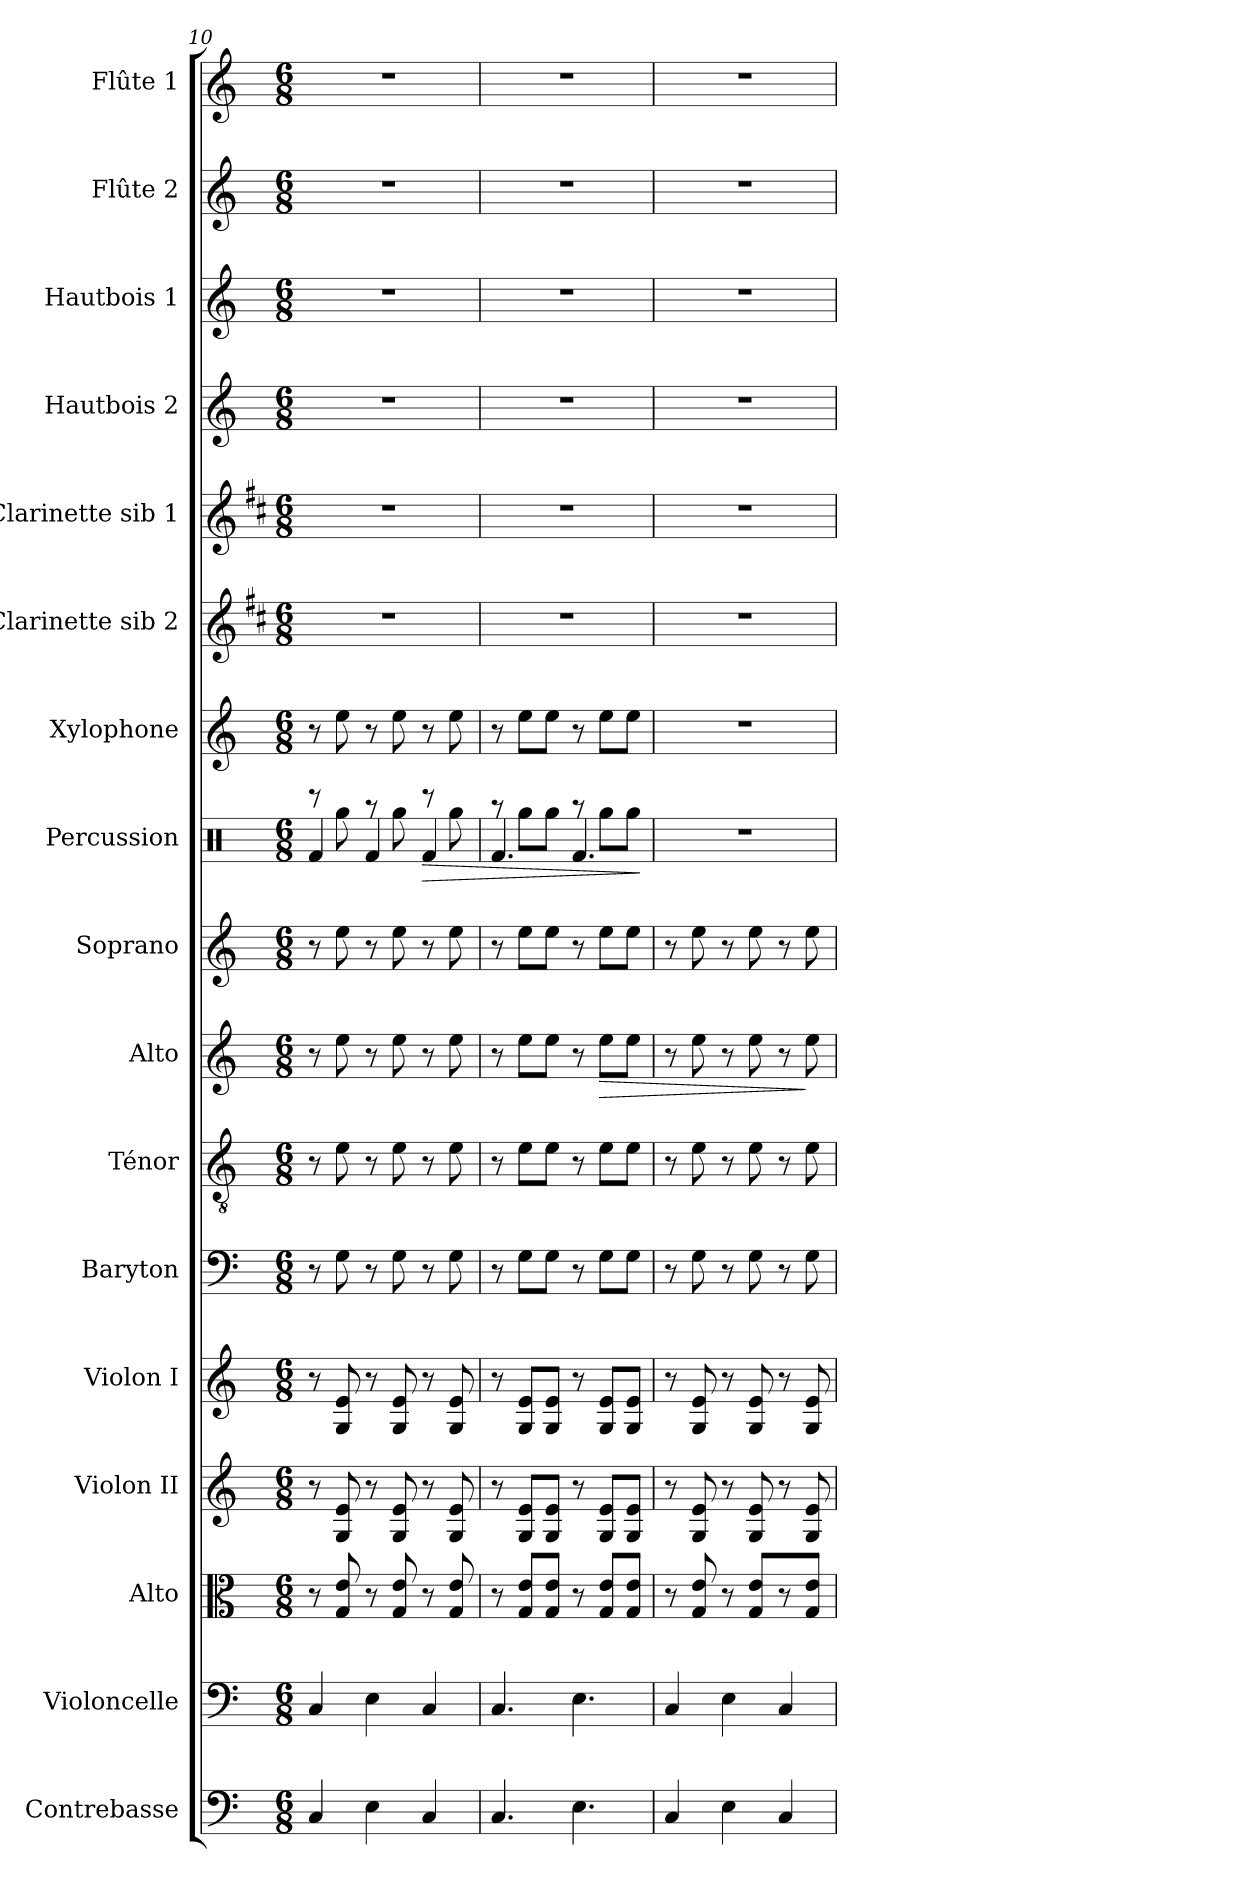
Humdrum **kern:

**kern	**kern	**kern	**kern	**kern	**kern	**kern	**kern	**dynam	**kern	**kern	**dynam	**kern	**kern	**kern	**kern	**kern	**kern	**kern
*part17	*part16	*part15	*part14	*part13	*part12	*part11	*part10	*part10	*part9	*part8	*part8	*part7	*part6	*part5	*part4	*part3	*part2	*part1
*staff17	*staff16	*staff15	*staff14	*staff13	*staff12	*staff11	*staff10	*staff10	*staff9	*staff8	*staff8	*staff7	*staff6	*staff5	*staff4	*staff3	*staff2	*staff1
*I"Contrebasse	*I"Violoncelle	*I"Alto	*I"Violon II	*I"Violon I	*I"Baryton	*I"Ténor	*I"Alto	*	*I"Soprano	*I"Percussion	*	*I"Xylophone	*I"Clarinette sib 2	*I"Clarinette sib 1	*I"Hautbois 2	*I"Hautbois 1	*I"Flûte 2	*I"Flûte 1
*I'Cb.	*I'Vc.	*I'A	*I'Vln. II	*I'Vln. I	*I'Bar.	*I'T	*I'A	*	*I'S	*I'Perc.	*	*I'Xyl.	*I'Cl. Sib 2	*I'Cl. Sib 1	*I'Hb. 2	*I'Hb. 1	*I'Fl. 2	*I'Fl. 1
*clefF4	*clefF4	*clefC3	*clefG2	*clefG2	*clefF4	*clefGv2	*clefG2	*	*clefG2	*clefX	*	*clefG2	*clefG2	*clefG2	*clefG2	*clefG2	*clefG2	*clefG2
*ITrd7c12	*	*	*	*	*	*	*	*	*	*	*	*	*ITrd1c2	*ITrd1c2	*	*	*	*
*k[]	*k[]	*k[]	*k[]	*k[]	*k[]	*k[]	*k[]	*	*k[]	*k[]	*	*k[]	*k[]	*k[]	*k[]	*k[]	*k[]	*k[]
*C:	*C:	*C:	*C:	*C:	*C:	*C:	*C:	*	*C:	*C:	*	*C:	*C:	*C:	*C:	*C:	*C:	*C:
*M6/8	*M6/8	*M6/8	*M6/8	*M6/8	*M6/8	*M6/8	*M6/8	*	*M6/8	*M6/8	*	*M6/8	*M6/8	*M6/8	*M6/8	*M6/8	*M6/8	*M6/8
=10	=10	=10	=10	=10	=10	=10	=10	=10	=10	=10	=10	=10	=10	=10	=10	=10	=10	=10
*	*	*	*	*	*	*	*	*	*	*^	*	*	*	*	*	*	*	*
4CC/	4C/	8r	8r	8r	8r	8r	8r	.	8r	4Rf/	8rbb	.	8r	2.r	2.r	2.r	2.r	2.r	2.r
.	.	8G/ 8e/	8G/ 8e/	8G/ 8e/	8G\	8e\	8ee\	.	8ee\	.	8Rgg\	.	8ee\	.	.	.	.	.	.
4EE\	4E\	8r	8r	8r	8r	8r	8r	.	8r	4Rf/	8raa	.	8r	.	.	.	.	.	.
.	.	8G/ 8e/	8G/ 8e/	8G/ 8e/	8G\	8e\	8ee\	.	8ee\	.	8Rgg\	.	8ee\	.	.	.	.	.	.
!	!	!	!	!	!	!	!	!	!	!	!	!LO:HP:b	!	!	!	!	!	!	!
4CC/	4C/	8r	8r	8r	8r	8r	8r	.	8r	4Rf/	8rbb	>	8r	.	.	.	.	.	.
.	.	8G/ 8e/	8G/ 8e/	8G/ 8e/	8G\	8e\	8ee\	.	8ee\	.	8Rgg\	.	8ee\	.	.	.	.	.	.
=11	=11	=11	=11	=11	=11	=11	=11	=11	=11	=11	=11	=11	=11	=11	=11	=11	=11	=11	=11
4.CC/	4.C/	8r	8r	8r	8r	8r	8r	.	8r	4.Rf/	8raa	.	8r	2.r	2.r	2.r	2.r	2.r	2.r
.	.	8G/ 8e/L	8G/ 8e/L	8G/ 8e/L	8G\L	8e\L	8ee\L	.	8ee\L	.	8Rgg\L	.	8ee\L	.	.	.	.	.	.
.	.	8G/ 8e/J	8G/ 8e/J	8G/ 8e/J	8G\J	8e\J	8ee\J	.	8ee\J	.	8Rgg\J	.	8ee\J	.	.	.	.	.	.
4.EE\	4.E\	8r	8r	8r	8r	8r	8r	.	8r	4.Rf/	8rgg	.	8r	.	.	.	.	.	.
!	!	!	!	!	!	!	!	!LO:HP:b	!	!	!	!	!	!	!	!	!	!	!
.	.	8G/ 8e/L	8G/ 8e/L	8G/ 8e/L	8G\L	8e\L	8ee\L	>	8ee\L	.	8Rgg\L	.	8ee\L	.	.	.	.	.	.
.	.	8G/ 8e/J	8G/ 8e/J	8G/ 8e/J	8G\J	8e\J	8ee\J	.	8ee\J	.	8Rgg\J	.	8ee\J	.	.	.	.	.	.
*	*	*	*	*	*	*	*	*	*	*v	*v	*	*	*	*	*	*	*	*
.	.	.	.	.	.	.	.	.	.	.	]	.	.	.	.	.	.	.
=12	=12	=12	=12	=12	=12	=12	=12	=12	=12	=12	=12	=12	=12	=12	=12	=12	=12	=12
4CC/	4C/	8r	8r	8r	8r	8r	8r	.	8r	2.r	.	2.r	2.r	2.r	2.r	2.r	2.r	2.r
.	.	8G/ 8e/	8G/ 8e/	8G/ 8e/	8G\	8e\	8ee\	.	8ee\	.	.	.	.	.	.	.	.	.
4EE\	4E\	8r	8r	8r	8r	8r	8r	.	8r	.	.	.	.	.	.	.	.	.
.	.	8G/ 8e/L	8G/ 8e/	8G/ 8e/	8G\	8e\	8ee\	.	8ee\	.	.	.	.	.	.	.	.	.
4CC/	4C/	8r	8r	8r	8r	8r	8r	.	8r	.	.	.	.	.	.	.	.	.
.	.	8G/ 8e/J	8G/ 8e/	8G/ 8e/	8G\	8e\	8ee\	]	8ee\	.	.	.	.	.	.	.	.	.
=	=	=	=	=	=	=	=	=	=	=	=	=	=	=	=	=	=	=
*-	*-	*-	*-	*-	*-	*-	*-	*-	*-	*-	*-	*-	*-	*-	*-	*-	*-	*-
